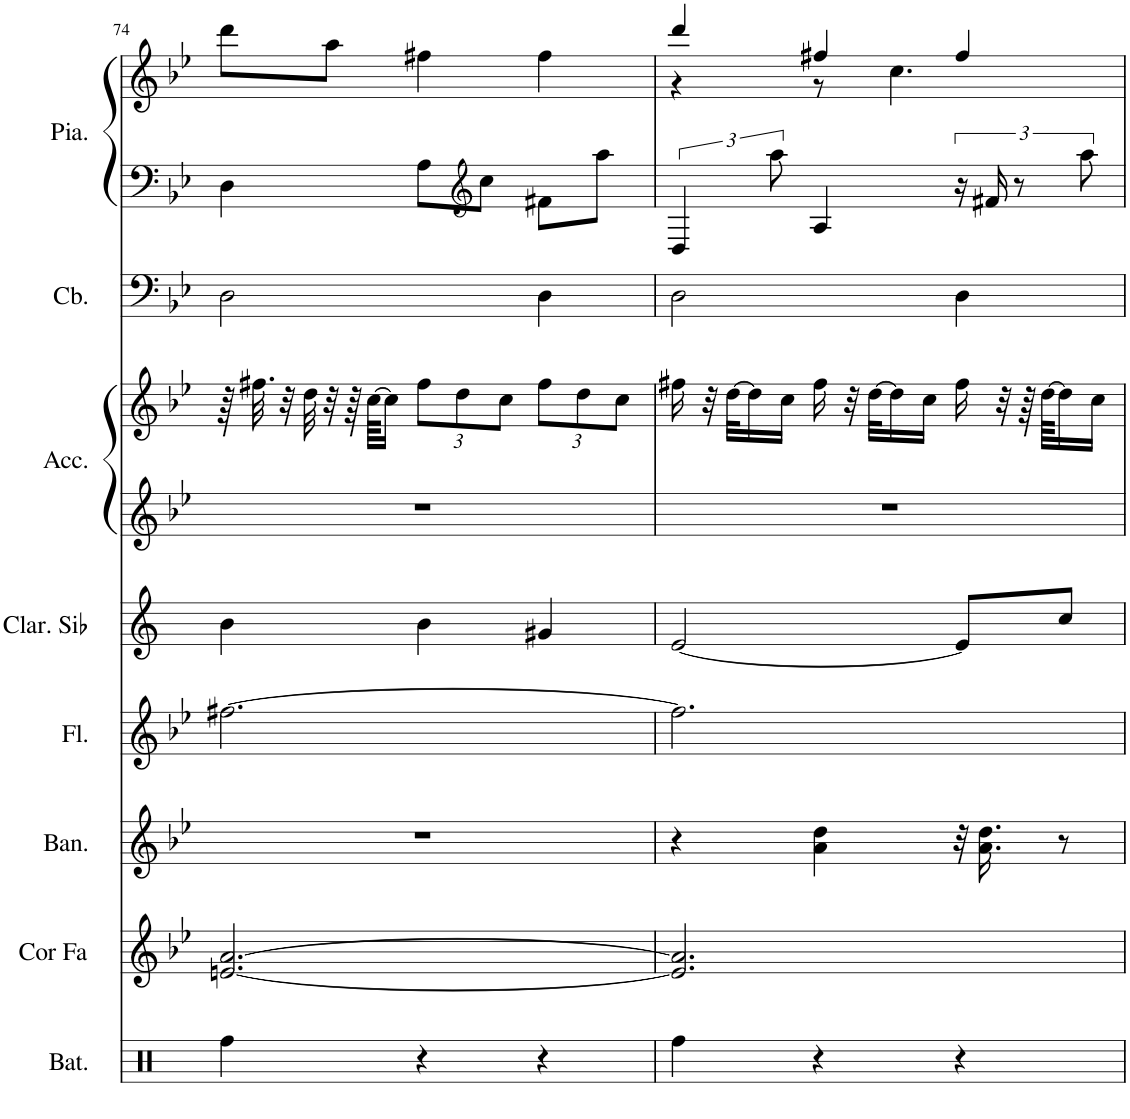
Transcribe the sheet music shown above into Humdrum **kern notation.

**kern	**kern	**kern	**kern	**kern	**kern	**kern	**kern	**kern	**kern
*part8	*part7	*part6	*part5	*part4	*part3	*part3	*part2	*part1	*part1
*staff10	*staff9	*staff8	*staff7	*staff6	*staff5	*staff4	*staff3	*staff2	*staff1
*I"Batterie	*I"Cor en Fa, French Horn	*I"Bandonéon, Tango Accordion	*I"Flûte, Flute	*I"Clarinette en Sib	*I"Accordéon , Accordion	*	*I"Contrebasse, Acoustic Bass	*I"Piano, Acoustic Grand Piano	*
*I'Bat.	*I'Cor Fa	*I'Ban.	*I'Fl.	*I'Clar. Sib	*I'Acc.	*	*I'Cb.	*I'Pia.	*
!!LO:PB:g=z
*clefX	*clefG2	*clefG2	*clefG2	*clefG2	*clefG2	*clefG2	*clefF4	*clefG2	*clefG2
*	*Trd4c7	*	*	*Trd1c2	*	*	*Trd7c12	*	*
*k[b-e-]	*k[b-e-]	*k[b-e-]	*k[b-e-]	*k[]	*k[b-e-]	*k[b-e-]	*k[b-e-]	*k[b-e-]	*k[b-e-]
*M3/4	*M3/4	*M3/4	*M3/4	*M3/4	*M3/4	*M3/4	*M3/4	*M3/4	*M3/4
=74	=74	=74	=74	=74	=74	=74	=74	=74	=74
4Rff\	[2.en/ [2.a/	2.r	[2.ff#X\	4b\	2.r	64r	2D\	4D\	8ddd\L
.	.	.	.	.	.	32.ff#X\	.	.	.
.	.	.	.	.	.	32r	.	.	.
.	.	.	.	.	.	32dd\	.	.	.
.	.	.	.	.	.	32r	.	.	8aa\J
.	.	.	.	.	.	64r	.	.	.
.	.	.	.	.	.	[64cc\KKLL	.	.	.
.	.	.	.	.	.	16cc\JJ]	.	.	.
*	*	*	*	*	*	*Xbrackettup	*	*	*
4r	.	.	.	4b\	.	12ff#\L	.	8A\L	4ff#X\
.	.	.	.	.	.	12dd\	.	.	.
*	*	*	*	*	*	*	*	*clefG2	*
.	.	.	.	.	.	.	.	8cc\J	.
.	.	.	.	.	.	12cc\J	.	.	.
4r	.	.	.	4g#X/	.	12ff#\L	4D\	8f#X\L	4ff#\
.	.	.	.	.	.	12dd\	.	.	.
.	.	.	.	.	.	.	.	8aa\J	.
.	.	.	.	.	.	12cc\J	.	.	.
=75	=75	=75	=75	=75	=75	=75	=75	=75	=75
*	*	*	*	*	*	*	*	*	*^
4Rff\	2.e/] 2.a/]	4r	2.ff#\]	[2e/	2.r	16ff#X\	2D\	6D/	4ddd/	4r
.	.	.	.	.	.	32r	.	.	.	.
.	.	.	.	.	.	[32dd\KLL	.	.	.	.
.	.	.	.	.	.	16dd\]	.	.	.	.
.	.	.	.	.	.	.	.	12aa\	.	.
.	.	.	.	.	.	16cc\JJ	.	.	.	.
4r	.	4a\ 4dd\	.	.	.	16ff#\	.	4A/	4ff#X/	8r
.	.	.	.	.	.	32r	.	.	.	.
.	.	.	.	.	.	[32dd\KLL	.	.	.	.
.	.	.	.	.	.	16dd\]	.	.	.	4.cc\
.	.	.	.	.	.	16cc\JJ	.	.	.	.
4r	.	32r	.	8e/L]	.	16ff#\	4D\	24r	4ff#/	.
.	.	16.a\ 16.dd\	.	.	.	.	.	.	.	.
.	.	.	.	.	.	.	.	24f#X/	.	.
.	.	.	.	.	.	32r	.	.	.	.
.	.	.	.	.	.	.	.	12r	.	.
.	.	.	.	.	.	64r	.	.	.	.
.	.	.	.	.	.	[64dd\KKLL	.	.	.	.
.	.	8r	.	8cc/J	.	16dd\]	.	.	.	.
.	.	.	.	.	.	.	.	12aa\	.	.
.	.	.	.	.	.	16cc\JJ	.	.	.	.
*	*	*	*	*	*	*	*	*	*v	*v
=	=	=	=	=	=	=	=	=	=
*-	*-	*-	*-	*-	*-	*-	*-	*-	*-
